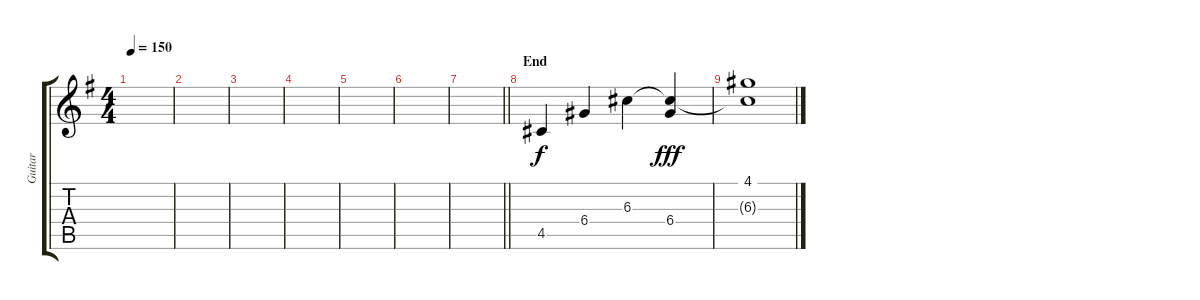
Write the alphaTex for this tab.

\track ("Guitar" "Guitar") {instrument acousticguitarsteel}
\staff {score tabs}
\tuning (E4 B3 G3 D3 A2 E2) {hide}
\ts (4 4)
\tempo 150
\clef g2
\ks eminor
|
|
|
|
|
|
\barLineRight lightlight
|
\section ("" "End")
4.5.4 6.4.4 6.3.4 (6.3{t} 6.4).4{dy fff} |
(4.1 6.3{t}).1
